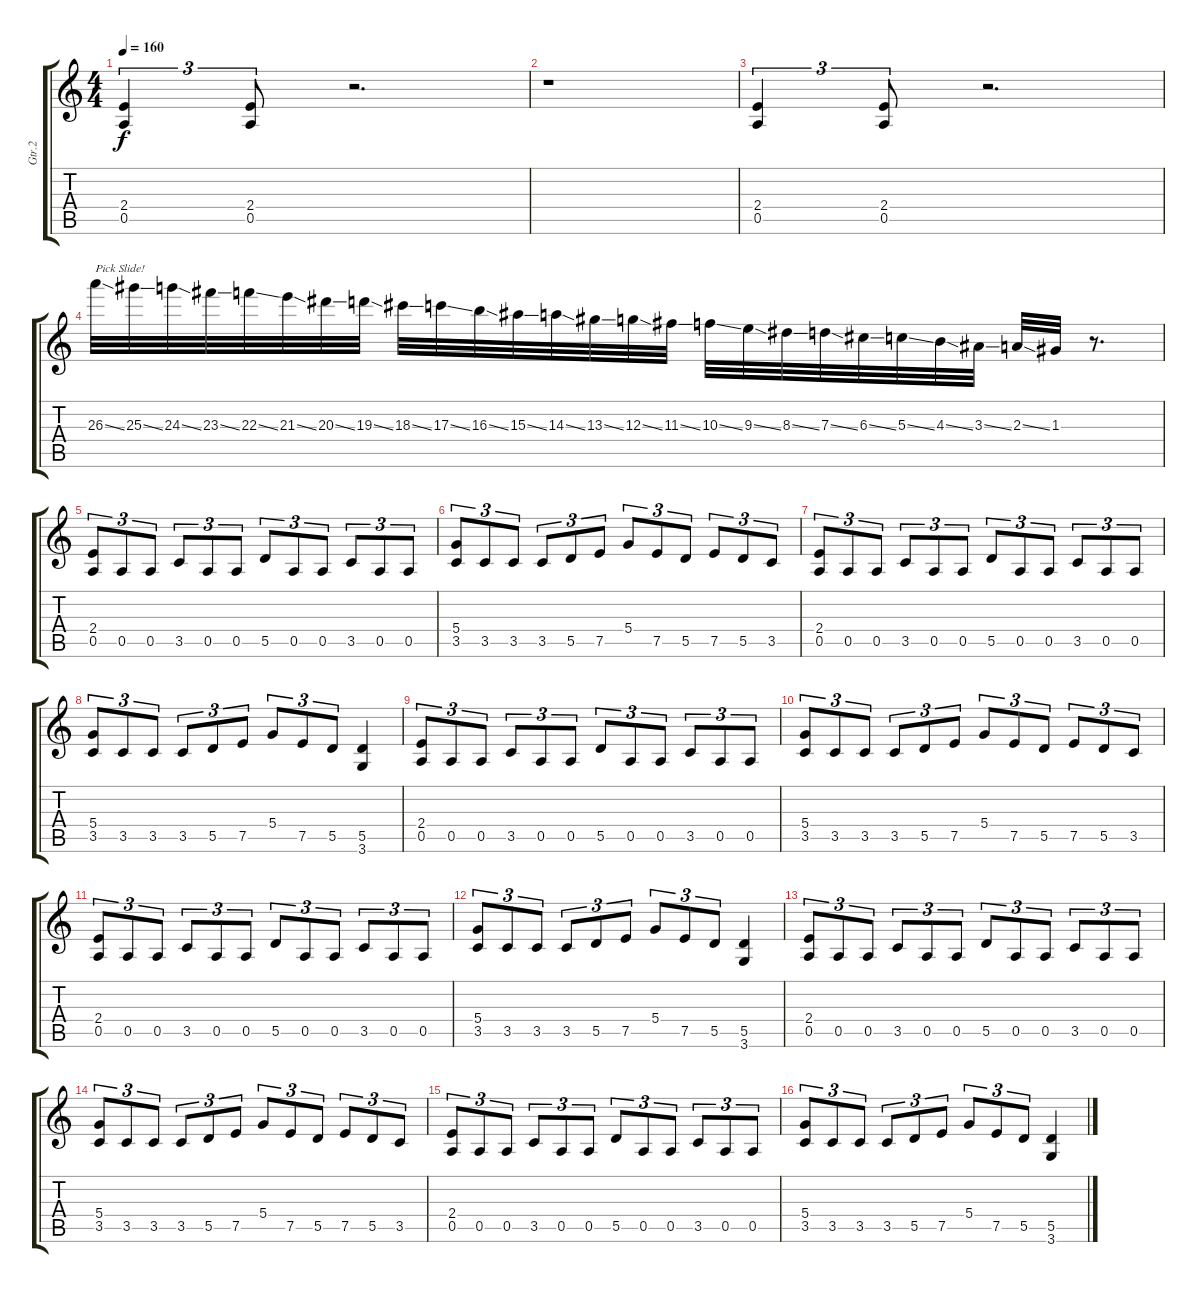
\track ("Gtr.2" "Gtr.2") {instrument distortionguitar}
\staff {score tabs}
\tuning (E4 B3 G3 D3 A2 E2) {hide}
\ts (4 4)
\tempo 160
\clef g2
\ks c
(2.4 0.5).4{tu (3 2) dy f} (2.4 0.5).8{tu (3 2)} r.2{d} |
r.1 |
(2.4 0.5).4{tu (3 2)} (2.4 0.5).8{tu (3 2)} r.2{d} |
26.3{ss}.32{txt "Pick Slide!"} 25.3{ss}.32 24.3{ss}.32 23.3{ss}.32 22.3{ss}.32 21.3{ss}.32 20.3{ss}.32 19.3{ss}.32 18.3{ss}.32 17.3{ss}.32 16.3{ss}.32 15.3{ss}.32 14.3{ss}.32 13.3{ss}.32 12.3{ss}.32 11.3{ss}.32 10.3{ss}.32 9.3{ss}.32 8.3{ss}.32 7.3{ss}.32 6.3{ss}.32 5.3{ss}.32 4.3{ss}.32 3.3{ss}.32 2.3{ss}.32 1.3.32 r.8{d} |
(2.4 0.5).8{tu (3 2)} 0.5.8{tu (3 2)} 0.5.8{tu (3 2)} 3.5.8{tu (3 2)} 0.5.8{tu (3 2)} 0.5.8{tu (3 2)} 5.5.8{tu (3 2)} 0.5.8{tu (3 2)} 0.5.8{tu (3 2)} 3.5.8{tu (3 2)} 0.5.8{tu (3 2)} 0.5.8{tu (3 2)} |
(5.4 3.5).8{tu (3 2)} 3.5.8{tu (3 2)} 3.5.8{tu (3 2)} 3.5.8{tu (3 2)} 5.5.8{tu (3 2)} 7.5.8{tu (3 2)} 5.4.8{tu (3 2)} 7.5.8{tu (3 2)} 5.5.8{tu (3 2)} 7.5.8{tu (3 2)} 5.5.8{tu (3 2)} 3.5.8{tu (3 2)} |
(2.4 0.5).8{tu (3 2)} 0.5.8{tu (3 2)} 0.5.8{tu (3 2)} 3.5.8{tu (3 2)} 0.5.8{tu (3 2)} 0.5.8{tu (3 2)} 5.5.8{tu (3 2)} 0.5.8{tu (3 2)} 0.5.8{tu (3 2)} 3.5.8{tu (3 2)} 0.5.8{tu (3 2)} 0.5.8{tu (3 2)} |
(5.4 3.5).8{tu (3 2)} 3.5.8{tu (3 2)} 3.5.8{tu (3 2)} 3.5.8{tu (3 2)} 5.5.8{tu (3 2)} 7.5.8{tu (3 2)} 5.4.8{tu (3 2)} 7.5.8{tu (3 2)} 5.5.8{tu (3 2)} (5.5 3.6).4 |
(2.4 0.5).8{tu (3 2)} 0.5.8{tu (3 2)} 0.5.8{tu (3 2)} 3.5.8{tu (3 2)} 0.5.8{tu (3 2)} 0.5.8{tu (3 2)} 5.5.8{tu (3 2)} 0.5.8{tu (3 2)} 0.5.8{tu (3 2)} 3.5.8{tu (3 2)} 0.5.8{tu (3 2)} 0.5.8{tu (3 2)} |
(5.4 3.5).8{tu (3 2)} 3.5.8{tu (3 2)} 3.5.8{tu (3 2)} 3.5.8{tu (3 2)} 5.5.8{tu (3 2)} 7.5.8{tu (3 2)} 5.4.8{tu (3 2)} 7.5.8{tu (3 2)} 5.5.8{tu (3 2)} 7.5.8{tu (3 2)} 5.5.8{tu (3 2)} 3.5.8{tu (3 2)} |
(2.4 0.5).8{tu (3 2)} 0.5.8{tu (3 2)} 0.5.8{tu (3 2)} 3.5.8{tu (3 2)} 0.5.8{tu (3 2)} 0.5.8{tu (3 2)} 5.5.8{tu (3 2)} 0.5.8{tu (3 2)} 0.5.8{tu (3 2)} 3.5.8{tu (3 2)} 0.5.8{tu (3 2)} 0.5.8{tu (3 2)} |
(5.4 3.5).8{tu (3 2)} 3.5.8{tu (3 2)} 3.5.8{tu (3 2)} 3.5.8{tu (3 2)} 5.5.8{tu (3 2)} 7.5.8{tu (3 2)} 5.4.8{tu (3 2)} 7.5.8{tu (3 2)} 5.5.8{tu (3 2)} (5.5 3.6).4 |
(2.4 0.5).8{tu (3 2)} 0.5.8{tu (3 2)} 0.5.8{tu (3 2)} 3.5.8{tu (3 2)} 0.5.8{tu (3 2)} 0.5.8{tu (3 2)} 5.5.8{tu (3 2)} 0.5.8{tu (3 2)} 0.5.8{tu (3 2)} 3.5.8{tu (3 2)} 0.5.8{tu (3 2)} 0.5.8{tu (3 2)} |
(5.4 3.5).8{tu (3 2)} 3.5.8{tu (3 2)} 3.5.8{tu (3 2)} 3.5.8{tu (3 2)} 5.5.8{tu (3 2)} 7.5.8{tu (3 2)} 5.4.8{tu (3 2)} 7.5.8{tu (3 2)} 5.5.8{tu (3 2)} 7.5.8{tu (3 2)} 5.5.8{tu (3 2)} 3.5.8{tu (3 2)} |
(2.4 0.5).8{tu (3 2)} 0.5.8{tu (3 2)} 0.5.8{tu (3 2)} 3.5.8{tu (3 2)} 0.5.8{tu (3 2)} 0.5.8{tu (3 2)} 5.5.8{tu (3 2)} 0.5.8{tu (3 2)} 0.5.8{tu (3 2)} 3.5.8{tu (3 2)} 0.5.8{tu (3 2)} 0.5.8{tu (3 2)} |
(5.4 3.5).8{tu (3 2)} 3.5.8{tu (3 2)} 3.5.8{tu (3 2)} 3.5.8{tu (3 2)} 5.5.8{tu (3 2)} 7.5.8{tu (3 2)} 5.4.8{tu (3 2)} 7.5.8{tu (3 2)} 5.5.8{tu (3 2)} (5.5 3.6).4
